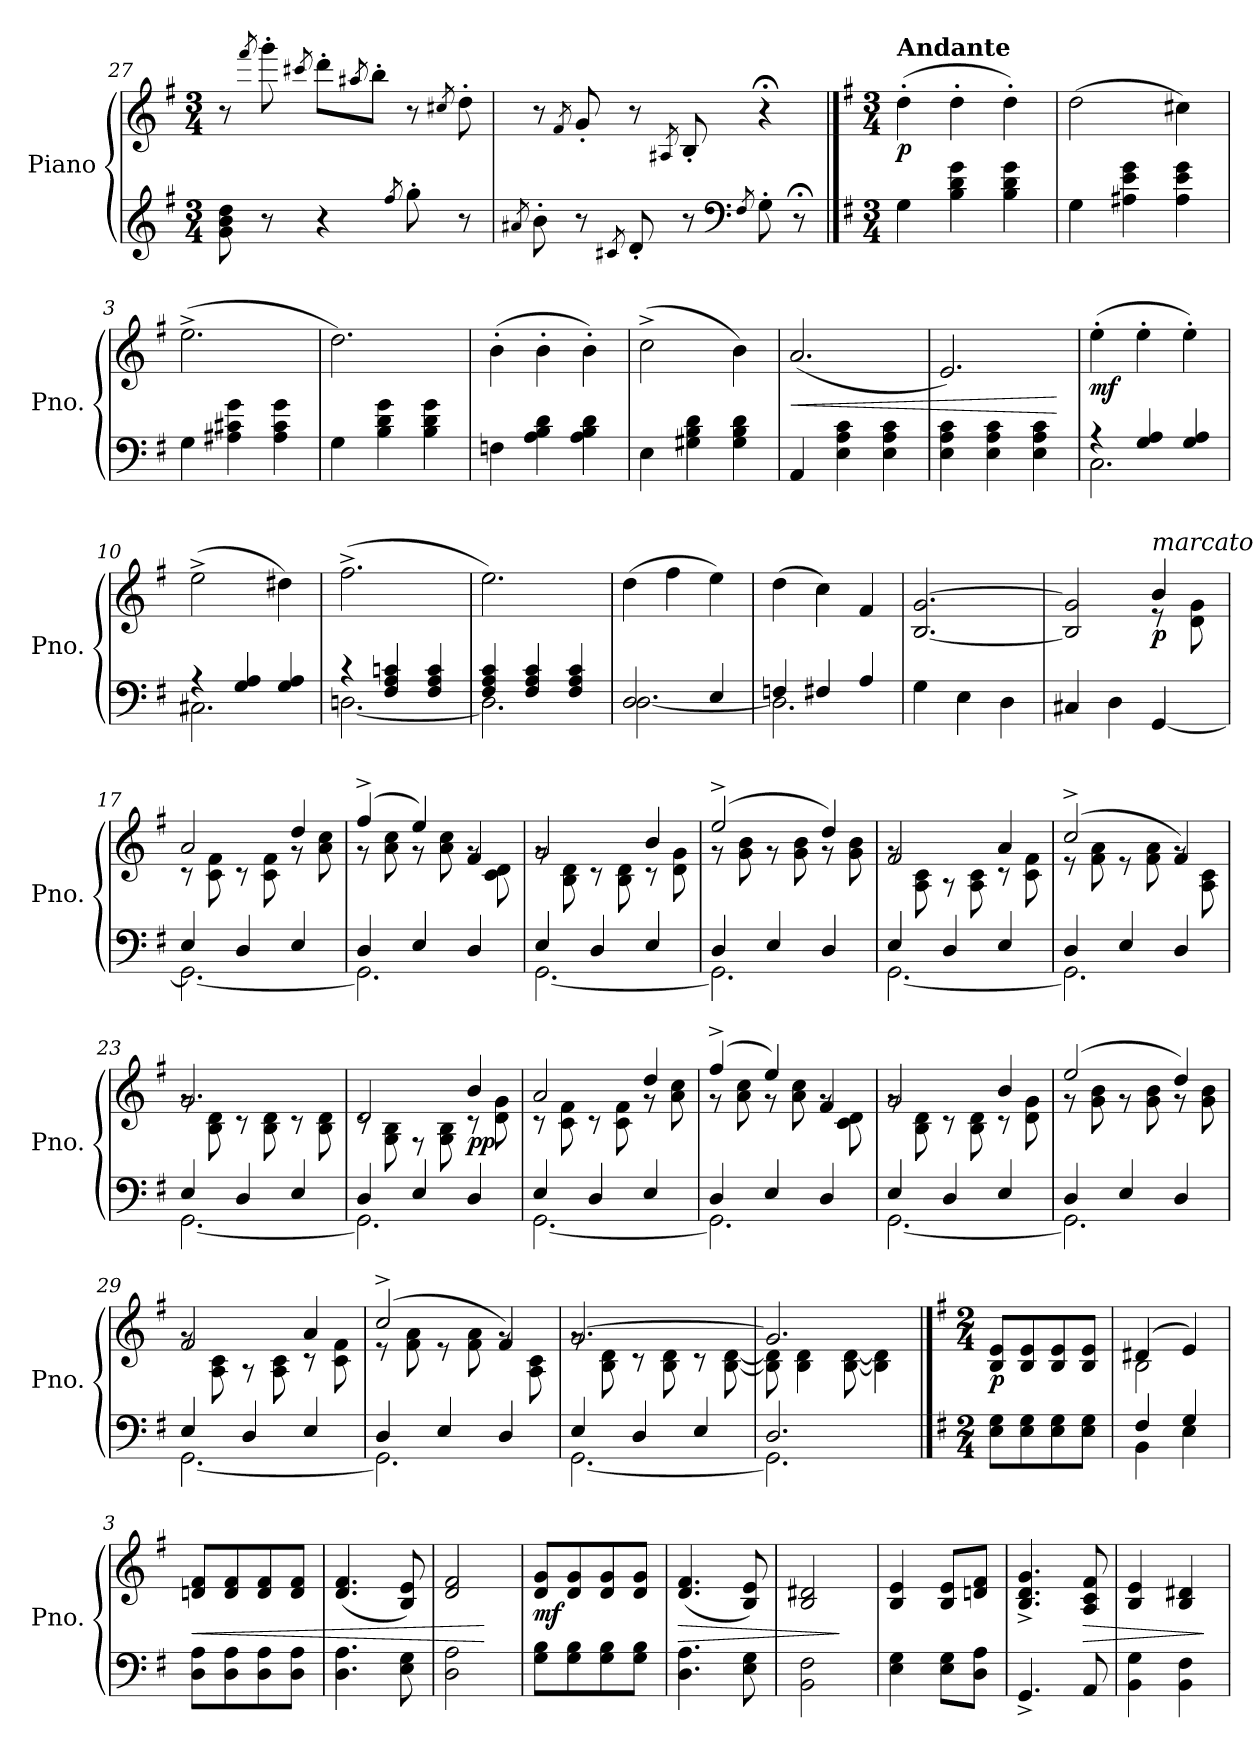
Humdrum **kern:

**kern	**kern	**dynam
*part1	*part1	*part1
*staff2	*staff1	*staff1/2
*I"Piano	*	*
*I'Pno.	*	*
*clefG2	*clefG2	*
*k[f#]	*k[f#]	*
*M3/4	*M3/4	*
=27	=27	=27
8g\ 8b\ 8dd\	8r	.
.	8qfff#/	.
8r	8ggg'\	.
.	8qccc#X/	.
4r	8ddd'\L	.
.	8qaa#X/	.
.	8bb'\J	.
8qff#/	.	.
8gg'\	8r	.
.	8qcc#X/	.
8r	8dd'\	.
=28	=28	=28
8qa#X/	.	.
8b'\	8r	.
.	8qf#/	.
8r	8g'/	.
8qc#X/	.	.
8d'/	8r	.
.	8qA#X/	.
8r	8B'/	.
*clefF4	*	*
8qF#/	.	.
8G'\	4r;<	.
8r;<	.	.
!!LO:LB:g=z
==1	==1	==1
*k[f#]	*k[f#]	*
*M3/4	*M3/4	*
!	!LO:TX:a:B:t=Andante	!
!	!	!LO:DY:b
4G\	(>4dd'\	p
4B\ 4d\ 4g\	4dd'\	.
4B\ 4d\ 4g\	4dd'\)	.
=2	=2	=2
4G\	(>2dd\	.
4A#X\ 4e\ 4g\	.	.
4A#\ 4e\ 4g\	4cc#X\)	.
=3	=3	=3
4G\	(>2.ee^\	.
4A#X\ 4c#X\ 4g\	.	.
4A#\ 4c#\ 4g\	.	.
=4	=4	=4
4G\	2.dd\)	.
4B\ 4d\ 4g\	.	.
4B\ 4d\ 4g\	.	.
=5	=5	=5
4Fn\	(>4b'\	.
4A\ 4B\ 4d\	4b'\	.
4A\ 4B\ 4d\	4b'\)	.
=6	=6	=6
4E\	(>2cc^\	.
4G#X\ 4B\ 4d\	.	.
4G#\ 4B\ 4d\	4b\)	.
=7	=7	=7
!	!	!LO:HP:b
4AA/	(<2.a/	<
4E\ 4A\ 4c\	.	.
4E\ 4A\ 4c\	.	.
=8	=8	=8
4E\ 4A\ 4c\	2.e/)	.
4E\ 4A\ 4c\	.	.
4E\ 4A\ 4c\	.	.
.	.	[
=9	=9	=9
*^	*	*
!	!	!	!LO:DY:b
4r	2.C\	(>4ee'\	mf
4G/ 4A/	.	4ee'\	.
4G/ 4A/	.	4ee'\)	.
!!LO:LB:g=z
=10	=10	=10	=10
4r	2.C#X\	(>2ee^\	.
4G/ 4A/	.	.	.
4G/ 4A/	.	4dd#X\)	.
=11	=11	=11	=11
4r	[2.Dn\	(>2.ff#^\	.
4F#/ 4A/ 4cn/	.	.	.
4F#/ 4A/ 4c/	.	.	.
=12	=12	=12	=12
4F#/ 4A/ 4c/	2.D\]	2.ee\)	.
4F#/ 4A/ 4c/	.	.	.
4F#/ 4A/ 4c/	.	.	.
=13	=13	=13	=13
2D/	[2.D\	(>4dd\	.
.	.	4ff#\	.
4E/	.	4ee\)	.
=14	=14	=14	=14
4Fn/	2.D\]	(>4dd\	.
4F#X/	.	4cc\)	.
4A/	.	4f#/	.
*v	*v	*	*
=15	=15	=15
4G\	[2.B/ [2.g/	.
4E\	.	.
4D\	.	.
=16	=16	=16
*	*^	*
4C#X/	2B/] 2g/]	2ryy	.
4D\	.	.	.
!	!LO:TX:a:i:t=marcato	!	!
!	!	!	!LO:DY:b
[4GG/	4b/	8r	p
.	.	8d\ 8g\	.
=17	=17	=17	=17
*^	*	*	*
4E/	2.GG\_	2a/	8r	.
.	.	.	8c\ 8f#\	.
4D/	.	.	8r	.
.	.	.	8c\ 8f#\	.
4E/	.	4dd/	8r	.
.	.	.	8a\ 8cc\	.
!!LO:LB:g=z	!!
=18	=18	=18	=18	=18
4D/	2.GG\]	(>4ff#^/	8r	.
.	.	.	8a\ 8cc\	.
4E/	.	4ee/)	8r	.
.	.	.	8a\ 8cc\	.
4D/	.	4f#/	8rg	.
.	.	.	8c\ 8d\	.
=19	=19	=19	=19	=19
4E/	[2.GG\	2g/	8rg	.
.	.	.	8B\ 8d\	.
4D/	.	.	8r	.
.	.	.	8B\ 8d\	.
4E/	.	4b/	8r	.
.	.	.	8d\ 8g\	.
=20	=20	=20	=20	=20
4D/	2.GG\]	(>2ee^/	8r	.
.	.	.	8g\ 8b\	.
4E/	.	.	8r	.
.	.	.	8g\ 8b\	.
4D/	.	4dd/)	8r	.
.	.	.	8g\ 8b\	.
=21	=21	=21	=21	=21
4E/	[2.GG\	2f#/	8rg	.
.	.	.	8A\ 8c\	.
4D/	.	.	8r	.
.	.	.	8A\ 8c\	.
4E/	.	4a/	8r	.
.	.	.	8c\ 8f#\	.
=22	=22	=22	=22	=22
4D/	2.GG\]	(>2cc^/	8r	.
.	.	.	8f#\ 8a\	.
4E/	.	.	8r	.
.	.	.	8f#\ 8a\	.
4D/	.	4f#/)	8rg	.
.	.	.	8A\ 8c\	.
=23	=23	=23	=23	=23
4E/	[2.GG\	2.g/	8rg	.
.	.	.	8B\ 8d\	.
4D/	.	.	8r	.
.	.	.	8B\ 8d\	.
4E/	.	.	8r	.
.	.	.	8B\ 8d\	.
=24	=24	=24	=24	=24
4D/	2.GG\]	2d/	8rc	.
.	.	.	8G\ 8B\	.
4E/	.	.	8r	.
.	.	.	8G\ 8B\	.
!	!	!	!	!LO:DY:b
4D/	.	4b/	8r	pp
.	.	.	8d\ 8g\	.
!!LO:LB:g=z	!!
=25	=25	=25	=25	=25
4E/	[2.GG\	2a/	8r	.
.	.	.	8c\ 8f#\	.
4D/	.	.	8r	.
.	.	.	8c\ 8f#\	.
4E/	.	4dd/	8r	.
.	.	.	8a\ 8cc\	.
=26	=26	=26	=26	=26
4D/	2.GG\]	(>4ff#^/	8r	.
.	.	.	8a\ 8cc\	.
4E/	.	4ee/)	8r	.
.	.	.	8a\ 8cc\	.
4D/	.	4f#/	8rg	.
.	.	.	8c\ 8d\	.
=27	=27	=27	=27	=27
4E/	[2.GG\	2g/	8rg	.
.	.	.	8B\ 8d\	.
4D/	.	.	8r	.
.	.	.	8B\ 8d\	.
4E/	.	4b/	8r	.
.	.	.	8d\ 8g\	.
=28	=28	=28	=28	=28
4D/	2.GG\]	(>2ee/	8r	.
.	.	.	8g\ 8b\	.
4E/	.	.	8r	.
.	.	.	8g\ 8b\	.
4D/	.	4dd/)	8r	.
.	.	.	8g\ 8b\	.
=29	=29	=29	=29	=29
4E/	[2.GG\	2f#/	8rg	.
.	.	.	8A\ 8c\	.
4D/	.	.	8r	.
.	.	.	8A\ 8c\	.
4E/	.	4a/	8r	.
.	.	.	8c\ 8f#\	.
=30	=30	=30	=30	=30
4D/	2.GG\]	(>2cc^/	8r	.
.	.	.	8f#\ 8a\	.
4E/	.	.	8r	.
.	.	.	8f#\ 8a\	.
4D/	.	4f#/)	8rg	.
.	.	.	8A\ 8c\	.
=31	=31	=31	=31	=31
4E/	[2.GG\	[2.g/	8rg	.
.	.	.	8B\ 8d\	.
4D/	.	.	8r	.
.	.	.	8B\ 8d\	.
4E/	.	.	8r	.
.	.	.	[8B\ [8d\	.
=32	=32	=32	=32	=32
2.D/	2.GG\]	2.g/]	8B\] 8d\]	.
.	.	.	4B\ 4d\	.
.	.	.	[8B\ [8d\	.
.	.	.	4B\] 4d\]	.
*v	*v	*	*	*
*	*v	*v	*
!!LO:PB:g=z
==1	==1	==1
*k[f#]	*k[f#]	*
*M2/4	*M2/4	*
*	*^	*
!	!LO:TX:a:B:t=Moderato	!	!
!	!	!	!LO:DY:b
*	*v	*v	*
8E\ 8G\L	8B/ 8e/L	p
8E\ 8G\	8B/ 8e/	.
8E\ 8G\	8B/ 8e/	.
8E\ 8G\J	8B/ 8e/J	.
=2	=2	=2
*^	*^	*
4F#/	4BB\	(>4d#X/	2B\	.
4G/	4E\	4e/)	.	.
*	*	*v	*v	*
=3	=3	=3	=3
!	!	!	!LO:HP:b
*v	*v	*	*
8D\ 8A\L	8dn/ 8f#/L	<
8D\ 8A\	8d/ 8f#/	.
8D\ 8A\	8d/ 8f#/	.
8D\ 8A\J	8d/ 8f#/J	.
=4	=4	=4
4.D\ 4.A\	(<4.d/ 4.f#/	.
8E\ 8G\	8B/ 8e/)	.
=5	=5	=5
2D\ 2A\	2d/ 2f#/	.
.	.	[
=6	=6	=6
!	!	!LO:DY:b
8G\ 8B\L	8d/ 8g/L	mf
8G\ 8B\	8d/ 8g/	.
8G\ 8B\	8d/ 8g/	.
8G\ 8B\J	8d/ 8g/J	.
=7	=7	=7
!	!	!LO:HP:b
4.D\ 4.A\	(<4.d/ 4.f#/	>
8E\ 8G\	8B/ 8e/)	.
=8	=8	=8
2BB\ 2F#\	2B/ 2d#X/	.
.	.	]
=9	=9	=9
4E\ 4G\	4B/ 4e/	.
8E\ 8G\L	8B/ 8e/L	.
8D\ 8A\J	8dn/ 8f#/J	.
=10	=10	=10
4.GG^/	4.B/^ 4.d/^ 4.g/^	.
!	!	!LO:HP:b
8AA/	8A/ 8c/ 8f#/	>
!!LO:LB:g=z
=11	=11	=11
4BB\ 4G\	4B/ 4e/	.
4BB\ 4F#\	4B/ 4d#X/	.
.	.	]
=	=	=
*-	*-	*-
